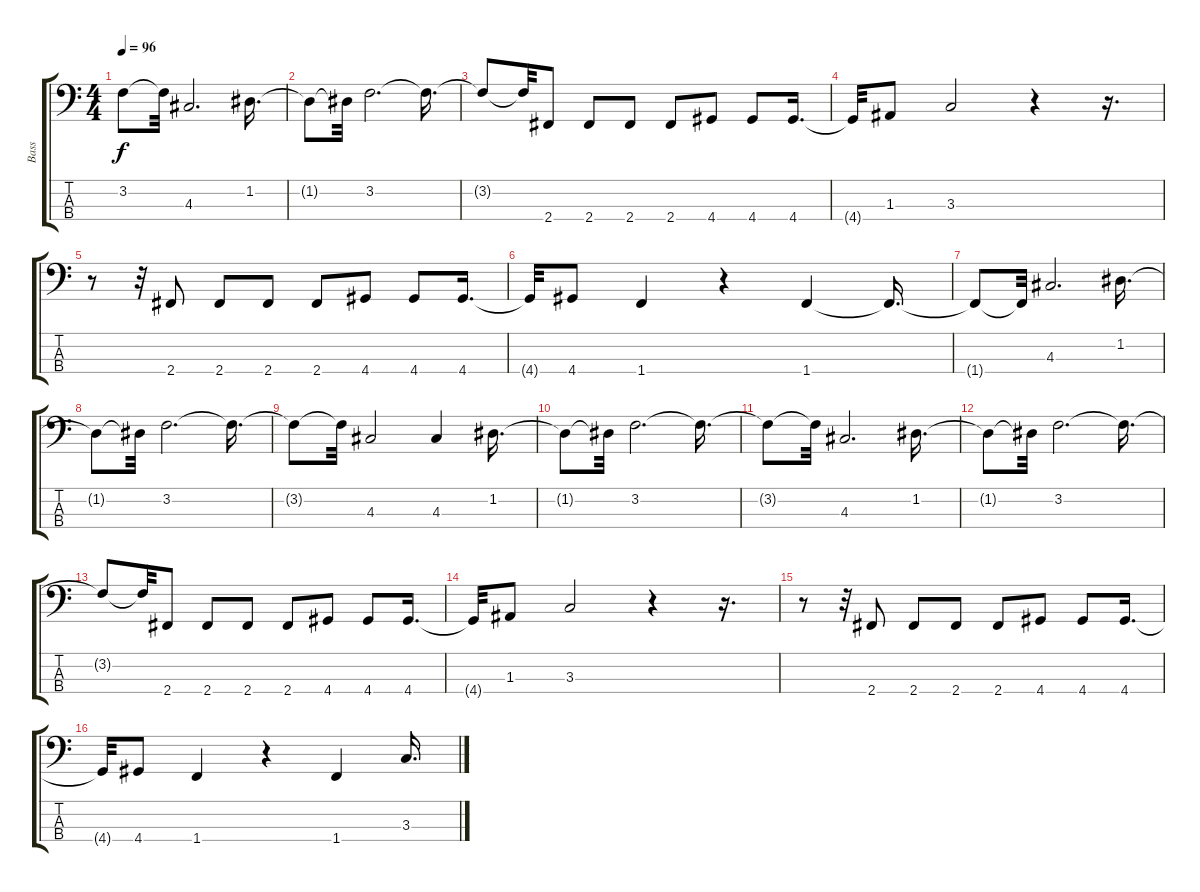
\track ("Bass" "Bass") {instrument electricbassfinger}
\staff {score tabs}
\tuning (G2 D2 A1 E1) {hide}
\ts (4 4)
\tempo 96
\clef f4
\ks c
3.2{t}.8{dy f} 3.2{t}.32 4.3.2{d} 1.2.16{d} |
1.2{t}.8 1.2{t}.32 3.2.2{d} 3.2{t}.16{d} |
3.2{t}.8 3.2{t}.32 2.4.8 2.4.8 2.4.8 2.4.8 4.4.8 4.4.8 4.4.16{d} |
4.4{t}.32 1.3.8 3.3.2 r.4 r.16{d} |
r.8 r.32 2.4.8 2.4.8 2.4.8 2.4.8 4.4.8 4.4.8 4.4.16{d} |
4.4{t}.32 4.4.8 1.4.4 r.4 1.4.4 1.4{t}.16{d} |
1.4{t}.8 1.4{t}.32 4.3.2{d} 1.2.16{d} |
1.2{t}.8 1.2{t}.32 3.2.2{d} 3.2{t}.16{d} |
3.2{t}.8 3.2{t}.32 4.3.2 4.3.4 1.2.16{d} |
1.2{t}.8 1.2{t}.32 3.2.2{d} 3.2{t}.16{d} |
3.2{t}.8 3.2{t}.32 4.3.2{d} 1.2.16{d} |
1.2{t}.8 1.2{t}.32 3.2.2{d} 3.2{t}.16{d} |
3.2{t}.8 3.2{t}.32 2.4.8 2.4.8 2.4.8 2.4.8 4.4.8 4.4.8 4.4.16{d} |
4.4{t}.32 1.3.8 3.3.2 r.4 r.16{d} |
r.8 r.32 2.4.8 2.4.8 2.4.8 2.4.8 4.4.8 4.4.8 4.4.16{d} |
4.4{t}.32 4.4.8 1.4.4 r.4 1.4.4 3.3.16{d}
